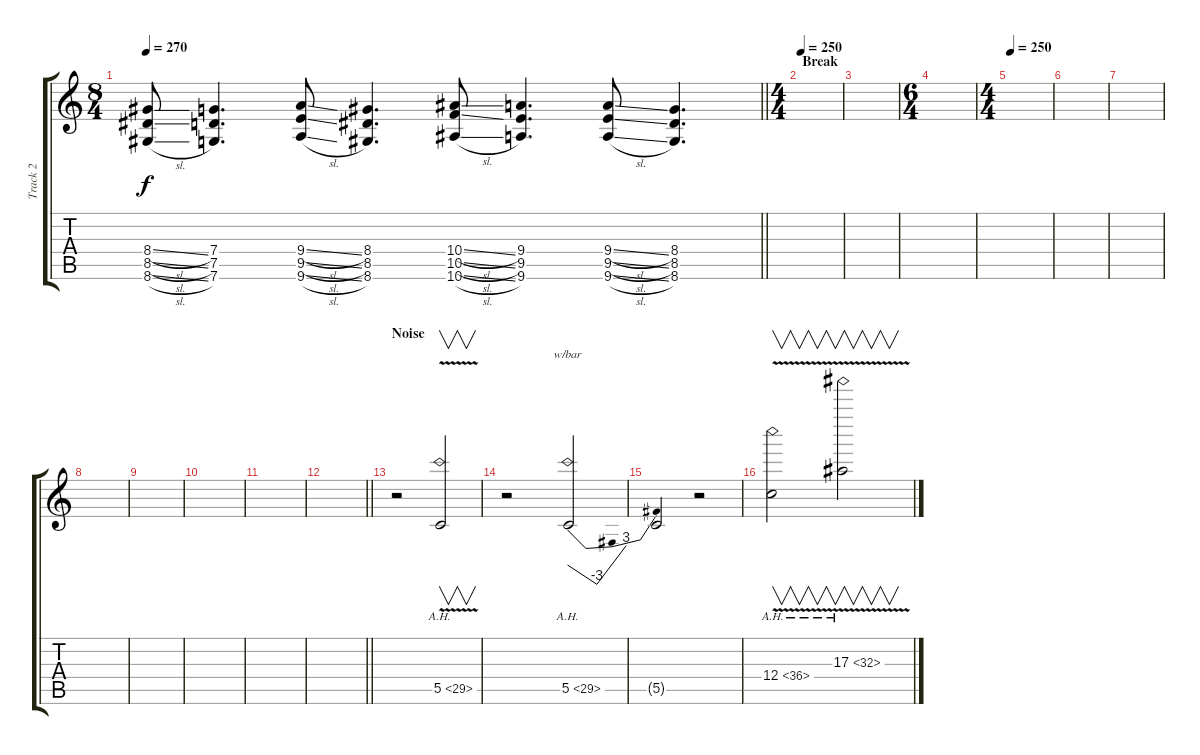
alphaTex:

\track ("Track 2" "Track 2") {instrument distortionguitar}
\staff {score tabs}
\tuning (D4 A3 F3 C3 G2 C2) {hide}
\ts (8 4)
\tempo 270
\clef g2
\barLineRight lightlight
\ks c
(8.4{sl} 8.5{sl} 8.6{sl}).8{dy f} (7.4 7.5 7.6).4{d} (9.4{sl} 9.5{sl} 9.6{sl}).8 (8.4 8.5 8.6).4{d} (10.4{sl} 10.5{sl} 10.6{sl}).8 (9.4 9.5 9.6).4{d} (9.4{sl} 9.5{sl} 9.6{sl}).8 (8.4 8.5 8.6).4{d} |
\ts (4 4)
\section ("" "Break")
\tempo 250
|
|
\ts (6 4)
|
\ts (4 4)
\tempo 250
|
|
|
|
|
|
|
\barLineRight lightlight
|
\section ("" "Noise")
r.2 5.5{ah 24 v}.2{v} |
r.2 5.5{ah 24}.2{tbe (dip default 0 0 30 -12 60 12)} |
5.5{t}.2 r.2 |
12.4{ah 24 v}.2{v} 17.3{ah 15 v}.2{v}
